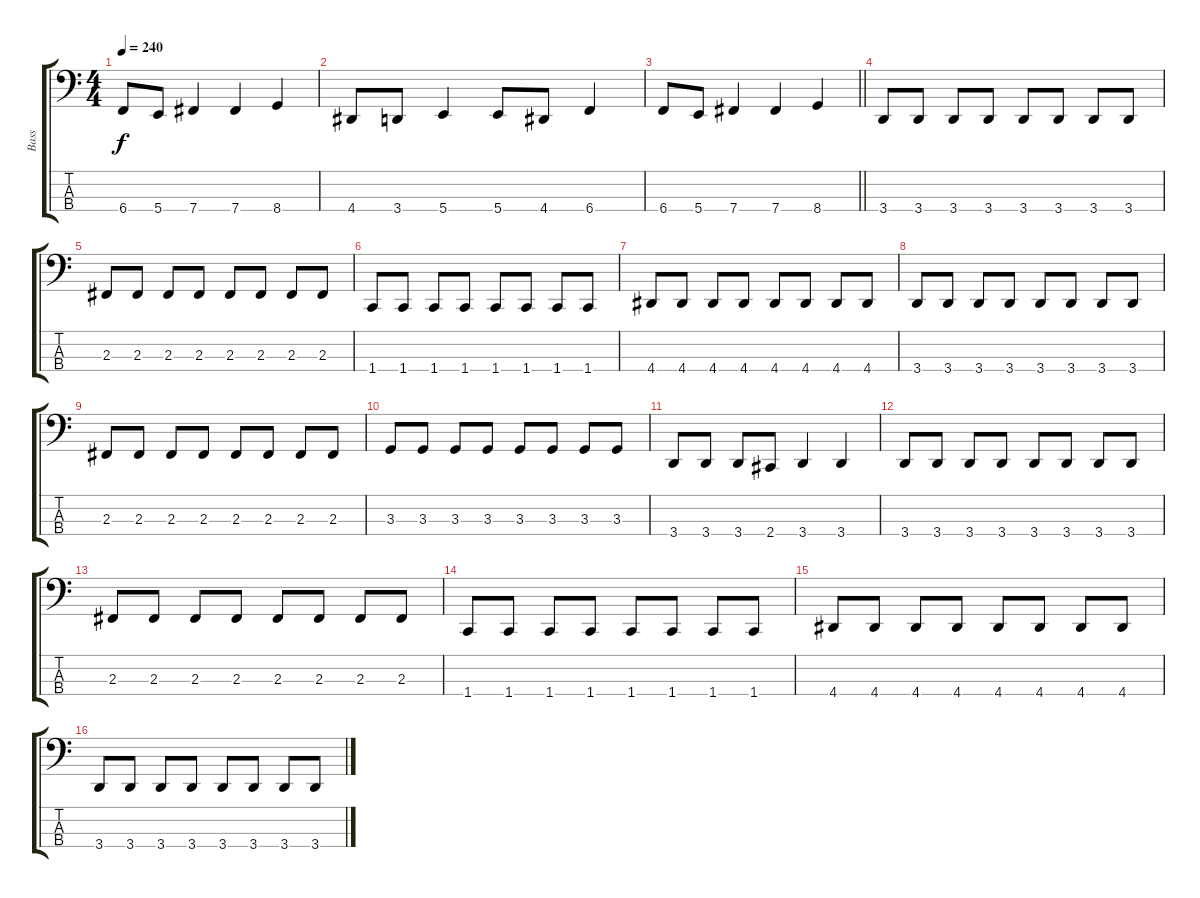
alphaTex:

\track ("Bass" "Bass") {instrument electricbasspick}
\staff {score tabs}
\tuning (D2 A1 E1 B0) {hide}
\ts (4 4)
\tempo 240
\clef f4
\ks c
6.4.8{dy f} 5.4.8 7.4.4 7.4.4 8.4.4 |
4.4.8 3.4.8 5.4.4 5.4.8 4.4.8 6.4.4 |
\barLineRight lightlight
6.4.8 5.4.8 7.4.4 7.4.4 8.4.4 |
3.4.8 3.4.8 3.4.8 3.4.8 3.4.8 3.4.8 3.4.8 3.4.8 |
2.3.8 2.3.8 2.3.8 2.3.8 2.3.8 2.3.8 2.3.8 2.3.8 |
1.4.8 1.4.8 1.4.8 1.4.8 1.4.8 1.4.8 1.4.8 1.4.8 |
4.4.8 4.4.8 4.4.8 4.4.8 4.4.8 4.4.8 4.4.8 4.4.8 |
3.4.8 3.4.8 3.4.8 3.4.8 3.4.8 3.4.8 3.4.8 3.4.8 |
2.3.8 2.3.8 2.3.8 2.3.8 2.3.8 2.3.8 2.3.8 2.3.8 |
3.3.8 3.3.8 3.3.8 3.3.8 3.3.8 3.3.8 3.3.8 3.3.8 |
3.4.8 3.4.8 3.4.8 2.4.8 3.4.4 3.4.4 |
3.4.8 3.4.8 3.4.8 3.4.8 3.4.8 3.4.8 3.4.8 3.4.8 |
2.3.8 2.3.8 2.3.8 2.3.8 2.3.8 2.3.8 2.3.8 2.3.8 |
1.4.8 1.4.8 1.4.8 1.4.8 1.4.8 1.4.8 1.4.8 1.4.8 |
4.4.8 4.4.8 4.4.8 4.4.8 4.4.8 4.4.8 4.4.8 4.4.8 |
3.4.8 3.4.8 3.4.8 3.4.8 3.4.8 3.4.8 3.4.8 3.4.8
